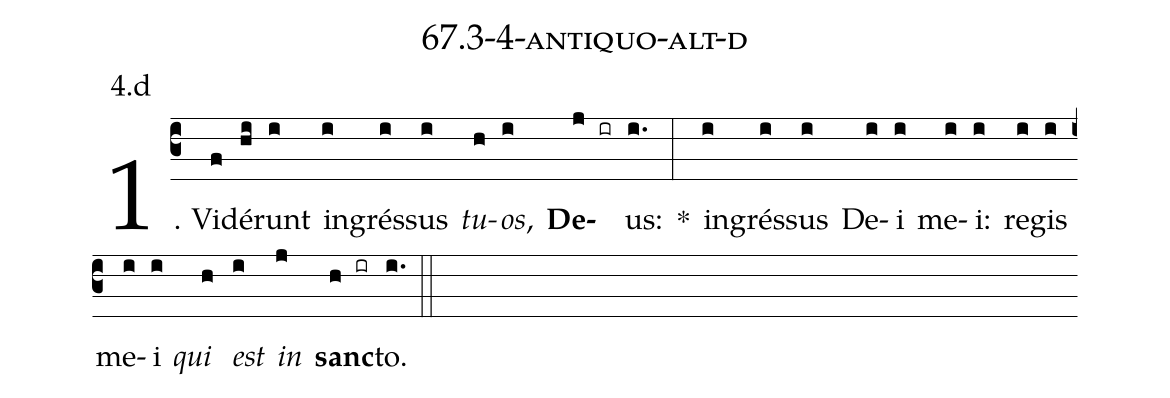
name: 67.3-4-antiquo-alt-d;
annotation: 4.d;
%%
(c3)1. Vi(f)dé(hi)runt(i) in(i)grés(i)sus(i) <i>tu</i>(h)<i>os</i>,(i) <b>De</b>(j ir)us:(i.) *(:) in(i)grés(i)sus(i) De(i)i(i) me(i)i:(i) re(i)gis(i) me(i)i(i) <i>qui</i>(h) <i>est</i>(i) <i>in</i>(j) <b>sanc</b>(h ir)to.(i.) (::)


%E(i) u(h) o(i) u(j) a(h) e.(i.) (::)
